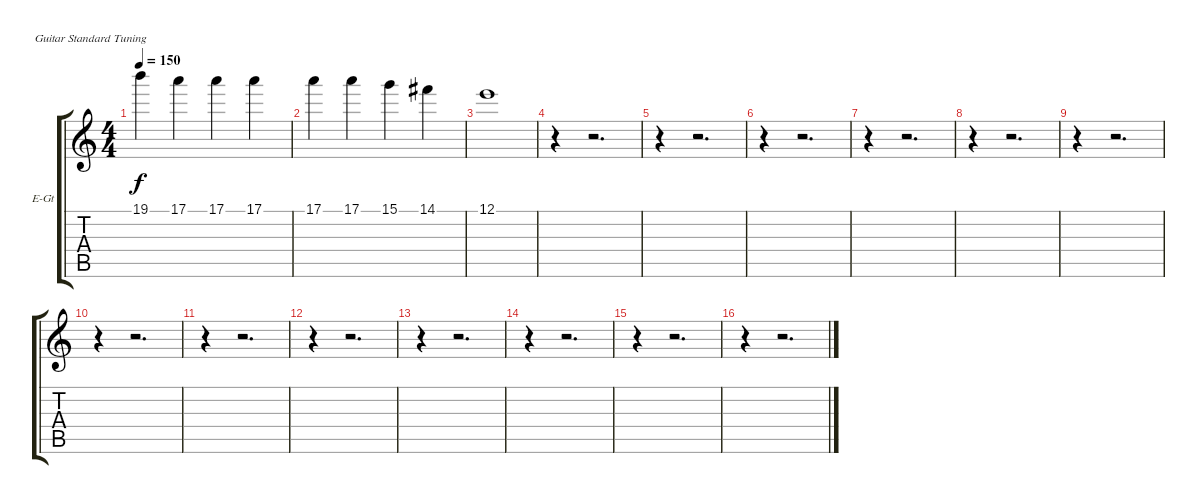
\bracketExtendMode groupsimilarinstruments
\firstSystemTrackNameOrientation horizontal
\otherSystemsTrackNameOrientation horizontal
\track ("Äîðîæêà 4" "E-Gt") {instrument distortionguitar}
\staff {score tabs}
\tuning (E4 B3 G3 D3 A2 E2)
\ts (4 4)
\tempo 150
\clef g2
\ks c
19.1.4{dy f} 17.1.4 17.1.4 17.1.4 |
17.1.4 17.1.4 15.1.4 14.1.4 |
12.1.1 |
r.4 r.2{d} |
r.4 r.2{d} |
r.4 r.2{d} |
r.4 r.2{d} |
r.4 r.2{d} |
r.4 r.2{d} |
r.4 r.2{d} |
r.4 r.2{d} |
r.4 r.2{d} |
r.4 r.2{d} |
r.4 r.2{d} |
r.4 r.2{d} |
r.4 r.2{d}
